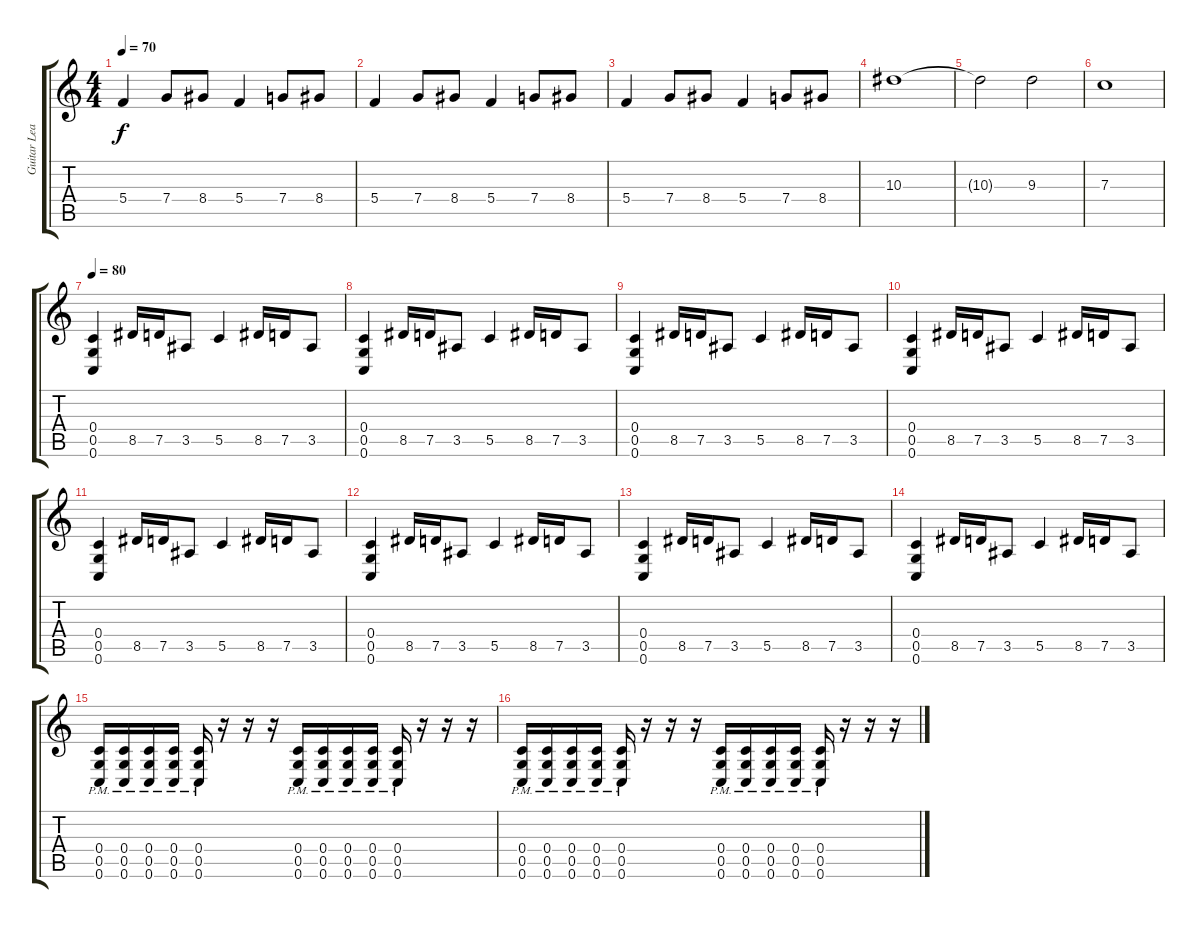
\track ("Guitar Lead" "Guitar Lea") {instrument distortionguitar}
\staff {score tabs}
\tuning (D4 A3 F3 C3 G2 C2) {hide}
\ts (4 4)
\tempo 70
\clef g2
\ks c
5.4.4{dy f} 7.4.8 8.4.8 5.4.4 7.4.8 8.4.8 |
5.4.4 7.4.8 8.4.8 5.4.4 7.4.8 8.4.8 |
5.4.4 7.4.8 8.4.8 5.4.4 7.4.8 8.4.8 |
10.3.1 |
10.3{t}.2 9.3.2 |
7.3.1 |
\tempo 80
(0.4 0.5 0.6).4 8.5.16 7.5.16 3.5.8 5.5.4 8.5.16 7.5.16 3.5.8 |
(0.4 0.5 0.6).4 8.5.16 7.5.16 3.5.8 5.5.4 8.5.16 7.5.16 3.5.8 |
(0.4 0.5 0.6).4 8.5.16 7.5.16 3.5.8 5.5.4 8.5.16 7.5.16 3.5.8 |
(0.4 0.5 0.6).4 8.5.16 7.5.16 3.5.8 5.5.4 8.5.16 7.5.16 3.5.8 |
(0.4 0.5 0.6).4 8.5.16 7.5.16 3.5.8 5.5.4 8.5.16 7.5.16 3.5.8 |
(0.4 0.5 0.6).4 8.5.16 7.5.16 3.5.8 5.5.4 8.5.16 7.5.16 3.5.8 |
(0.4 0.5 0.6).4 8.5.16 7.5.16 3.5.8 5.5.4 8.5.16 7.5.16 3.5.8 |
(0.4 0.5 0.6).4 8.5.16 7.5.16 3.5.8 5.5.4 8.5.16 7.5.16 3.5.8 |
(0.4{pm} 0.5{pm} 0.6{pm}).16 (0.4{pm} 0.5{pm} 0.6{pm}).16 (0.4{pm} 0.5{pm} 0.6{pm}).16 (0.4{pm} 0.5{pm} 0.6{pm}).16 (0.4{pm} 0.5{pm} 0.6{pm}).16 r.16 r.16 r.16 (0.4{pm} 0.5{pm} 0.6{pm}).16 (0.4{pm} 0.5{pm} 0.6{pm}).16 (0.4{pm} 0.5{pm} 0.6{pm}).16 (0.4{pm} 0.5{pm} 0.6{pm}).16 (0.4{pm} 0.5{pm} 0.6{pm}).16 r.16 r.16 r.16 |
(0.4{pm} 0.5{pm} 0.6{pm}).16 (0.4{pm} 0.5{pm} 0.6{pm}).16 (0.4{pm} 0.5{pm} 0.6{pm}).16 (0.4{pm} 0.5{pm} 0.6{pm}).16 (0.4{pm} 0.5{pm} 0.6{pm}).16 r.16 r.16 r.16 (0.4{pm} 0.5{pm} 0.6{pm}).16 (0.4{pm} 0.5{pm} 0.6{pm}).16 (0.4{pm} 0.5{pm} 0.6{pm}).16 (0.4{pm} 0.5{pm} 0.6{pm}).16 (0.4{pm} 0.5{pm} 0.6{pm}).16 r.16 r.16 r.16
